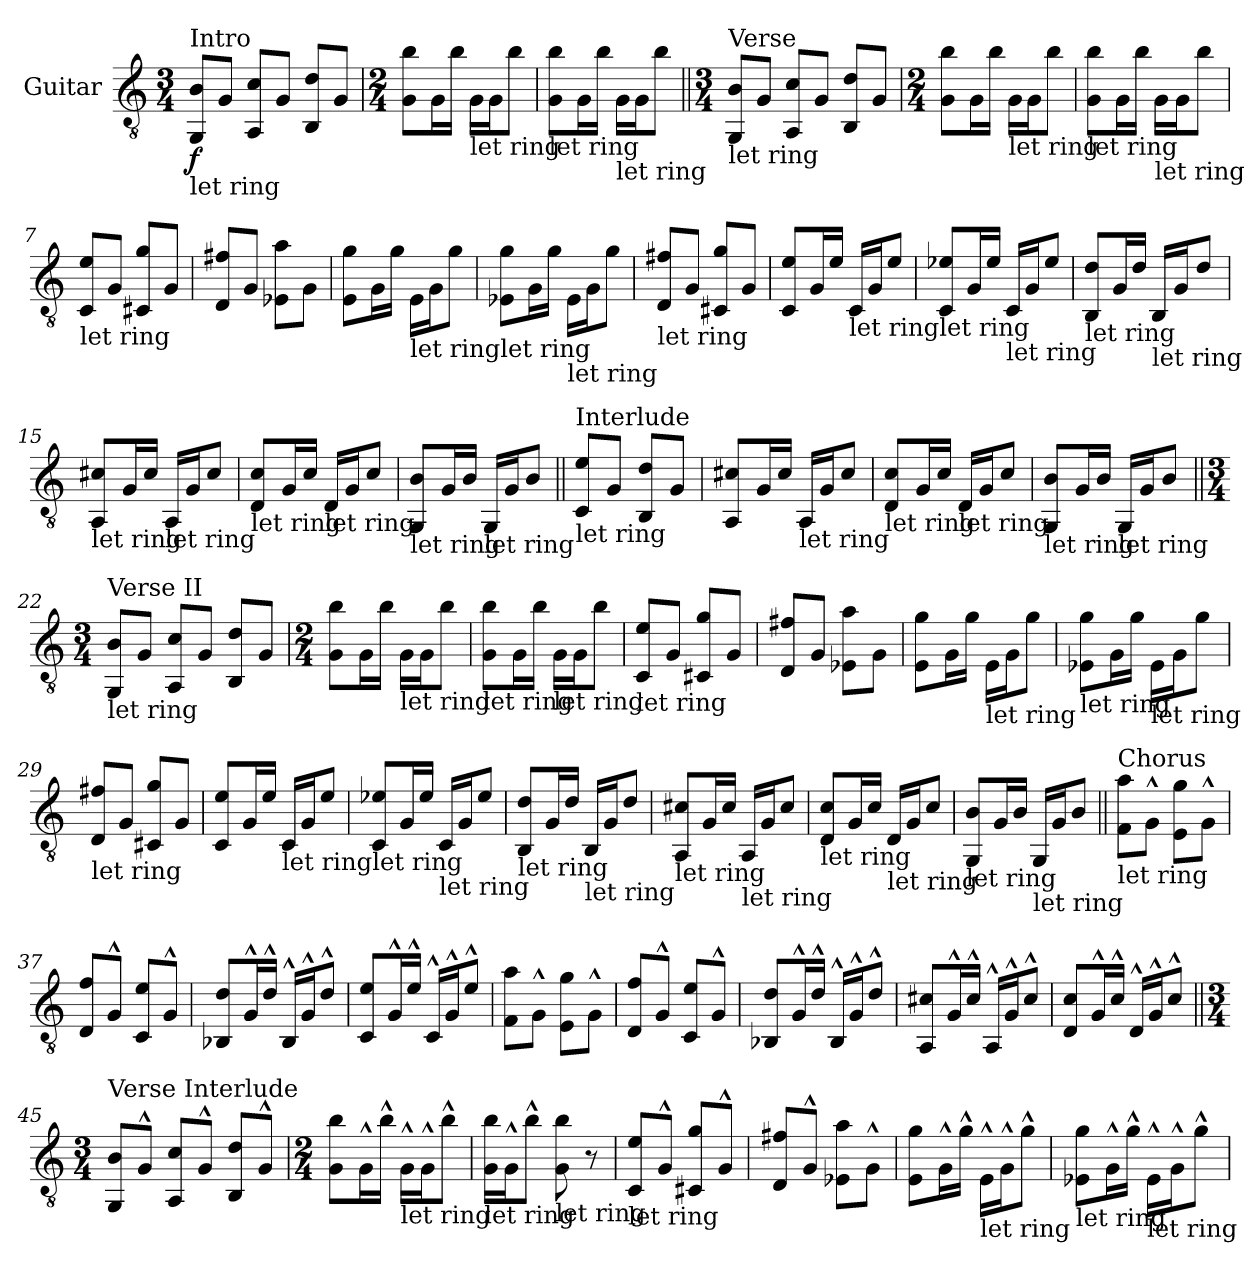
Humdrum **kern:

**kern	**dynam
*part1	*part1
*staff1	*staff1
*I"Guitar	*
*I'Guit.	*
*clefGv2	*
*k[]	*
*M3/4	*
*MM110	*
=1	=1
!LO:TX:a:t=Intro	!
!LO:TX:b:t=let ring	!
!	!LO:DY:b
8GG/ 8B/L	f
8G/J	.
8AA/ 8c/L	.
8G/J	.
8BB/ 8d/L	.
8G/J	.
=2	=2
*M2/4	*
8G\ 8b\L	.
16G\L	.
16b\JJ	.
!LO:TX:b:t=let ring	!
16G\LL	.
16G\J	.
8b\J	.
=3	=3
!LO:TX:b:t=let ring	!
8G\ 8b\L	.
16G\L	.
16b\JJ	.
!LO:TX:b:t=let ring	!
16G\LL	.
16G\J	.
8b\J	.
=4||	=4||
*M3/4	*
!LO:TX:a:t=Verse	!
!LO:TX:b:t=let ring	!
8GG/ 8B/L	.
8G/J	.
8AA/ 8c/L	.
8G/J	.
8BB/ 8d/L	.
8G/J	.
=5	=5
*M2/4	*
8G\ 8b\L	.
16G\L	.
16b\JJ	.
!LO:TX:b:t=let ring	!
16G\LL	.
16G\J	.
8b\J	.
=6	=6
!LO:TX:b:t=let ring	!
8G\ 8b\L	.
16G\L	.
16b\JJ	.
!LO:TX:b:t=let ring	!
16G\LL	.
16G\J	.
8b\J	.
!!LO:LB:g=z
=7	=7
!LO:TX:b:t=let ring	!
8C/ 8e/L	.
8G/J	.
8C#X/ 8g/L	.
8G/J	.
=8	=8
8D/ 8f#X/L	.
8G/J	.
8E-X\ 8a\L	.
8G\J	.
=9	=9
8E\ 8g\L	.
16G\L	.
16g\JJ	.
!LO:TX:b:t=let ring	!
16E\LL	.
16G\J	.
8g\J	.
=10	=10
!LO:TX:b:t=let ring	!
8E-X\ 8g\L	.
16G\L	.
16g\JJ	.
!LO:TX:b:t=let ring	!
16E-\LL	.
16G\J	.
8g\J	.
=11	=11
!LO:TX:b:t=let ring	!
8D/ 8f#X/L	.
8G/J	.
8C#X/ 8g/L	.
8G/J	.
=12	=12
8C/ 8e/L	.
16G/L	.
16e/JJ	.
!LO:TX:b:t=let ring	!
16C/LL	.
16G/J	.
8e/J	.
=13	=13
!LO:TX:b:t=let ring	!
8C/ 8e-X/L	.
16G/L	.
16e-/JJ	.
!LO:TX:b:t=let ring	!
16C/LL	.
16G/J	.
8e-/J	.
!!LO:LB:g=z
=14	=14
!LO:TX:b:t=let ring	!
8BB/ 8d/L	.
16G/L	.
16d/JJ	.
!LO:TX:b:t=let ring	!
16BB/LL	.
16G/J	.
8d/J	.
=15	=15
!LO:TX:b:t=let ring	!
8AA/ 8c#X/L	.
16G/L	.
16c#/JJ	.
!LO:TX:b:t=let ring	!
16AA/LL	.
16G/J	.
8c#/J	.
=16	=16
!LO:TX:b:t=let ring	!
8D/ 8c/L	.
16G/L	.
16c/JJ	.
!LO:TX:b:t=let ring	!
16D/LL	.
16G/J	.
8c/J	.
=17	=17
!LO:TX:b:t=let ring	!
8GG/ 8B/L	.
16G/L	.
16B/JJ	.
!LO:TX:b:t=let ring	!
16GG/LL	.
16G/J	.
8B/J	.
=18||	=18||
!LO:TX:a:t=Interlude	!
!LO:TX:b:t=let ring	!
8C/ 8e/L	.
8G/J	.
8BB/ 8d/L	.
8G/J	.
=19	=19
8AA/ 8c#X/L	.
16G/L	.
16c#/JJ	.
!LO:TX:b:t=let ring	!
16AA/LL	.
16G/J	.
8c#/J	.
=20	=20
!LO:TX:b:t=let ring	!
8D/ 8c/L	.
16G/L	.
16c/JJ	.
!LO:TX:b:t=let ring	!
16D/LL	.
16G/J	.
8c/J	.
!!LO:LB:g=z
=21	=21
!LO:TX:b:t=let ring	!
8GG/ 8B/L	.
16G/L	.
16B/JJ	.
!LO:TX:b:t=let ring	!
16GG/LL	.
16G/J	.
8B/J	.
=22||	=22||
*M3/4	*
!LO:TX:a:t=Verse II	!
!LO:TX:b:t=let ring	!
8GG/ 8B/L	.
8G/J	.
8AA/ 8c/L	.
8G/J	.
8BB/ 8d/L	.
8G/J	.
=23	=23
*M2/4	*
8G\ 8b\L	.
16G\L	.
16b\JJ	.
!LO:TX:b:t=let ring	!
16G\LL	.
16G\J	.
8b\J	.
=24	=24
!LO:TX:b:t=let ring	!
8G\ 8b\L	.
16G\L	.
16b\JJ	.
!LO:TX:b:t=let ring	!
16G\LL	.
16G\J	.
8b\J	.
=25	=25
!LO:TX:b:t=let ring	!
8C/ 8e/L	.
8G/J	.
8C#X/ 8g/L	.
8G/J	.
=26	=26
8D/ 8f#X/L	.
8G/J	.
8E-X\ 8a\L	.
8G\J	.
=27	=27
8E\ 8g\L	.
16G\L	.
16g\JJ	.
!LO:TX:b:t=let ring	!
16E\LL	.
16G\J	.
8g\J	.
!!LO:LB:g=z
=28	=28
!LO:TX:b:t=let ring	!
8E-X\ 8g\L	.
16G\L	.
16g\JJ	.
!LO:TX:b:t=let ring	!
16E-\LL	.
16G\J	.
8g\J	.
=29	=29
!LO:TX:b:t=let ring	!
8D/ 8f#X/L	.
8G/J	.
8C#X/ 8g/L	.
8G/J	.
=30	=30
8C/ 8e/L	.
16G/L	.
16e/JJ	.
!LO:TX:b:t=let ring	!
16C/LL	.
16G/J	.
8e/J	.
=31	=31
!LO:TX:b:t=let ring	!
8C/ 8e-X/L	.
16G/L	.
16e-/JJ	.
!LO:TX:b:t=let ring	!
16C/LL	.
16G/J	.
8e-/J	.
=32	=32
!LO:TX:b:t=let ring	!
8BB/ 8d/L	.
16G/L	.
16d/JJ	.
!LO:TX:b:t=let ring	!
16BB/LL	.
16G/J	.
8d/J	.
=33	=33
!LO:TX:b:t=let ring	!
8AA/ 8c#X/L	.
16G/L	.
16c#/JJ	.
!LO:TX:b:t=let ring	!
16AA/LL	.
16G/J	.
8c#/J	.
=34	=34
!LO:TX:b:t=let ring	!
8D/ 8c/L	.
16G/L	.
16c/JJ	.
!LO:TX:b:t=let ring	!
16D/LL	.
16G/J	.
8c/J	.
!!LO:LB:g=z
=35	=35
!LO:TX:b:t=let ring	!
8GG/ 8B/L	.
16G/L	.
16B/JJ	.
!LO:TX:b:t=let ring	!
16GG/LL	.
16G/J	.
8B/J	.
=36||	=36||
!LO:TX:a:t=Chorus	!
!LO:TX:b:t=let ring	!
8F\ 8a\L	.
8G^^\J	.
8E\ 8g\L	.
8G^^\J	.
=37	=37
8D/ 8f/L	.
8G^^/J	.
8C/ 8e/L	.
8G^^/J	.
=38	=38
8BB-X/ 8d/L	.
16G^^/L	.
16d^^/JJ	.
16BB-^^/LL	.
16G^^/J	.
8d^^/J	.
=39	=39
8C/ 8e/L	.
16G^^/L	.
16e^^/JJ	.
16C^^/LL	.
16G^^/J	.
8e^^/J	.
=40	=40
8F\ 8a\L	.
8G^^\J	.
8E\ 8g\L	.
8G^^\J	.
=41	=41
8D/ 8f/L	.
8G^^/J	.
8C/ 8e/L	.
8G^^/J	.
=42	=42
8BB-X/ 8d/L	.
16G^^/L	.
16d^^/JJ	.
16BB-^^/LL	.
16G^^/J	.
8d^^/J	.
!!LO:LB:g=z
=43	=43
8AA/ 8c#X/L	.
16G^^/L	.
16c#^^/JJ	.
16AA^^/LL	.
16G^^/J	.
8c#^^/J	.
=44	=44
8D/ 8c/L	.
16G^^/L	.
16c^^/JJ	.
16D^^/LL	.
16G^^/J	.
8c^^/J	.
=45||	=45||
*M3/4	*
!LO:TX:a:t=Verse Interlude	!
8GG/ 8B/L	.
8G^^/J	.
8AA/ 8c/L	.
8G^^/J	.
8BB/ 8d/L	.
8G^^/J	.
=46	=46
*M2/4	*
*MM110	*
8G\ 8b\L	.
16G^^\L	.
16b^^\JJ	.
!LO:TX:b:t=let ring	!
16G^^\LL	.
16G^^\J	.
8b^^\J	.
=47	=47
*MM84	*
!LO:TX:b:t=let ring	!
16G\ 16b\LL	.
16G^^\J	.
8b^^\J	.
!LO:TX:b:t=let ring	!
8G\ 8b\	.
8r	.
=48	=48
*MM110	*
!LO:TX:b:t=let ring	!
8C/ 8e/L	.
8G^^/J	.
8C#X/ 8g/L	.
8G^^/J	.
=49	=49
8D/ 8f#X/L	.
8G^^/J	.
8E-X\ 8a\L	.
8G^^\J	.
!!LO:LB:g=z
=50	=50
8E\ 8g\L	.
16G^^\L	.
16g^^\JJ	.
!LO:TX:b:t=let ring	!
16E^^\LL	.
16G^^\J	.
8g^^\J	.
=51	=51
!LO:TX:b:t=let ring	!
8E-X\ 8g\L	.
16G^^\L	.
16g^^\JJ	.
!LO:TX:b:t=let ring	!
16E-^^\LL	.
16G^^\J	.
8g^^\J	.
=	=
*-	*-
